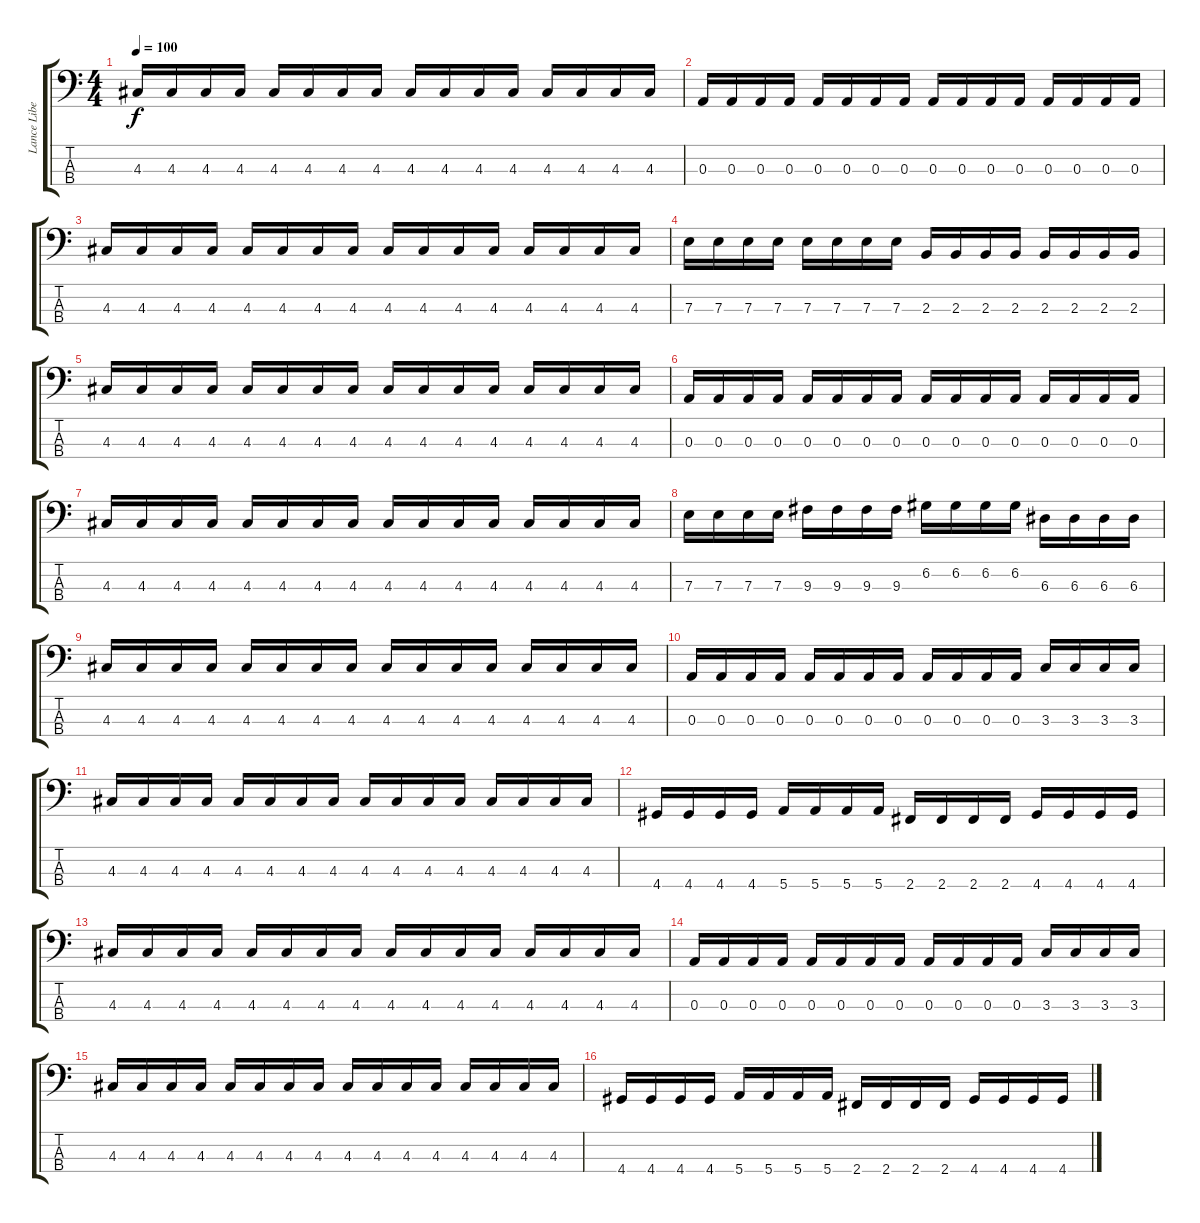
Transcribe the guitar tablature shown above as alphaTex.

\track ("Lance Liberty" "Lance Libe") {instrument electricbasspick}
\staff {score tabs}
\tuning (G2 D2 A1 E1) {hide}
\ts (4 4)
\tempo 100
\clef f4
\ks c
4.3.16{dy f instrument electricbasspick} 4.3.16 4.3.16 4.3.16 4.3.16 4.3.16 4.3.16 4.3.16 4.3.16 4.3.16 4.3.16 4.3.16 4.3.16 4.3.16 4.3.16 4.3.16 |
0.3.16 0.3.16 0.3.16 0.3.16 0.3.16 0.3.16 0.3.16 0.3.16 0.3.16 0.3.16 0.3.16 0.3.16 0.3.16 0.3.16 0.3.16 0.3.16 |
4.3.16 4.3.16 4.3.16 4.3.16 4.3.16 4.3.16 4.3.16 4.3.16 4.3.16 4.3.16 4.3.16 4.3.16 4.3.16 4.3.16 4.3.16 4.3.16 |
7.3.16 7.3.16 7.3.16 7.3.16 7.3.16 7.3.16 7.3.16 7.3.16 2.3.16 2.3.16 2.3.16 2.3.16 2.3.16 2.3.16 2.3.16 2.3.16 |
4.3.16 4.3.16 4.3.16 4.3.16 4.3.16 4.3.16 4.3.16 4.3.16 4.3.16 4.3.16 4.3.16 4.3.16 4.3.16 4.3.16 4.3.16 4.3.16 |
0.3.16 0.3.16 0.3.16 0.3.16 0.3.16 0.3.16 0.3.16 0.3.16 0.3.16 0.3.16 0.3.16 0.3.16 0.3.16 0.3.16 0.3.16 0.3.16 |
4.3.16 4.3.16 4.3.16 4.3.16 4.3.16 4.3.16 4.3.16 4.3.16 4.3.16 4.3.16 4.3.16 4.3.16 4.3.16 4.3.16 4.3.16 4.3.16 |
7.3.16 7.3.16 7.3.16 7.3.16 9.3.16 9.3.16 9.3.16 9.3.16 6.2.16 6.2.16 6.2.16 6.2.16 6.3.16 6.3.16 6.3.16 6.3.16 |
4.3.16 4.3.16 4.3.16 4.3.16 4.3.16 4.3.16 4.3.16 4.3.16 4.3.16 4.3.16 4.3.16 4.3.16 4.3.16 4.3.16 4.3.16 4.3.16 |
0.3.16 0.3.16 0.3.16 0.3.16 0.3.16 0.3.16 0.3.16 0.3.16 0.3.16 0.3.16 0.3.16 0.3.16 3.3.16 3.3.16 3.3.16 3.3.16 |
4.3.16 4.3.16 4.3.16 4.3.16 4.3.16 4.3.16 4.3.16 4.3.16 4.3.16 4.3.16 4.3.16 4.3.16 4.3.16 4.3.16 4.3.16 4.3.16 |
4.4.16 4.4.16 4.4.16 4.4.16 5.4.16 5.4.16 5.4.16 5.4.16 2.4.16 2.4.16 2.4.16 2.4.16 4.4.16 4.4.16 4.4.16 4.4.16 |
4.3.16 4.3.16 4.3.16 4.3.16 4.3.16 4.3.16 4.3.16 4.3.16 4.3.16 4.3.16 4.3.16 4.3.16 4.3.16 4.3.16 4.3.16 4.3.16 |
0.3.16 0.3.16 0.3.16 0.3.16 0.3.16 0.3.16 0.3.16 0.3.16 0.3.16 0.3.16 0.3.16 0.3.16 3.3.16 3.3.16 3.3.16 3.3.16 |
4.3.16 4.3.16 4.3.16 4.3.16 4.3.16 4.3.16 4.3.16 4.3.16 4.3.16 4.3.16 4.3.16 4.3.16 4.3.16 4.3.16 4.3.16 4.3.16 |
4.4.16 4.4.16 4.4.16 4.4.16 5.4.16 5.4.16 5.4.16 5.4.16 2.4.16 2.4.16 2.4.16 2.4.16 4.4.16 4.4.16 4.4.16 4.4.16
